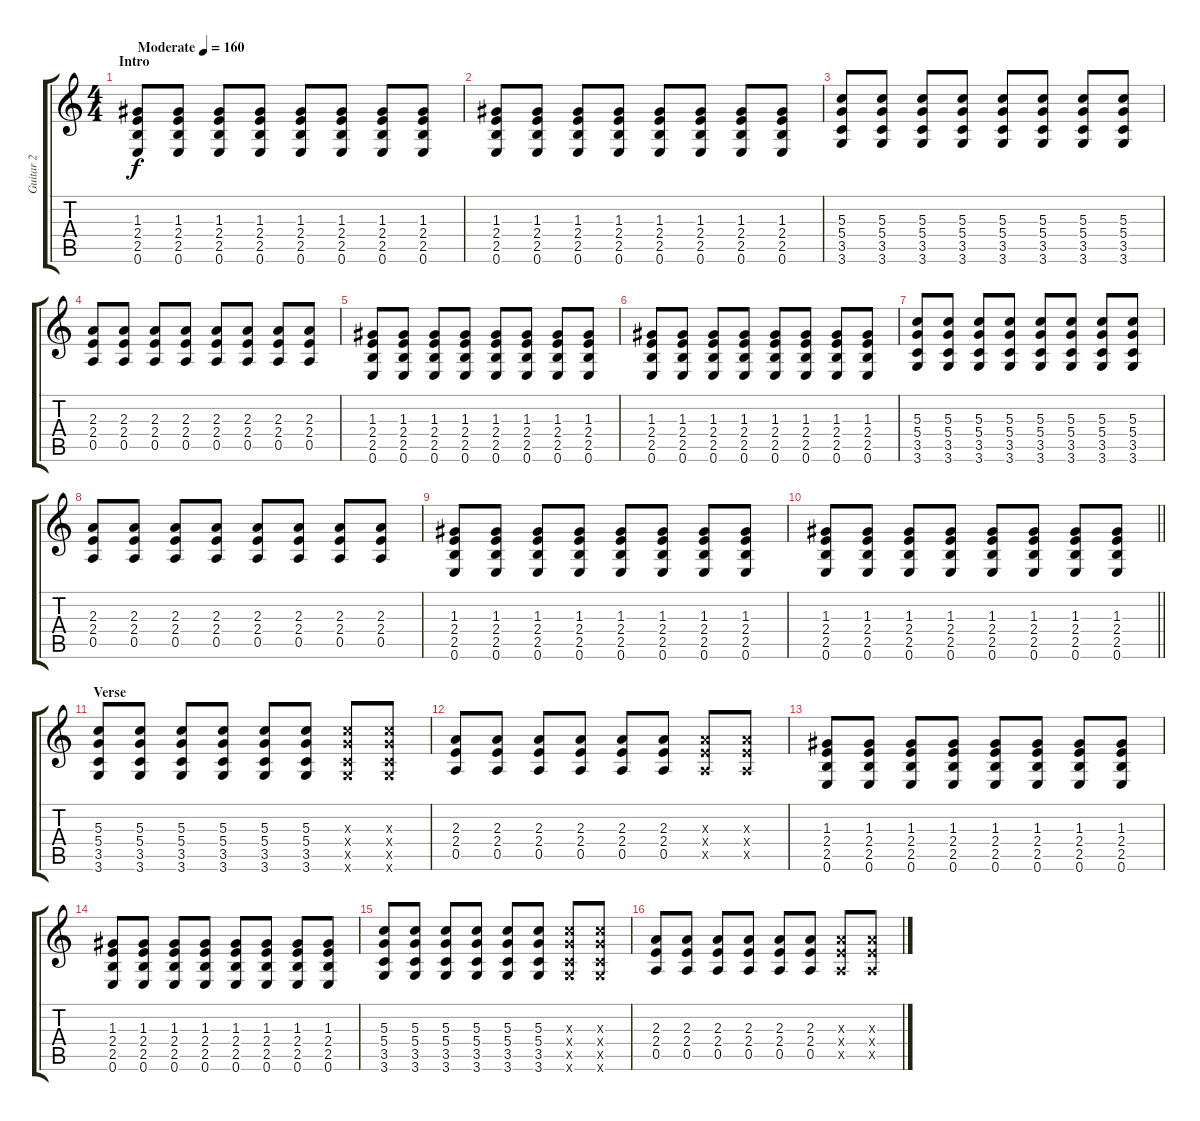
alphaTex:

\track ("Guitar 2" "Guitar 2") {instrument overdrivenguitar}
\staff {score tabs}
\tuning (E4 B3 G3 D3 A2 E2) {hide}
\ts (4 4)
\section ("" "Intro")
\tempo (160 "Moderate")
\clef g2
\ks c
(1.3 2.4 2.5 0.6).8{dy f instrument overdrivenguitar} (1.3 2.4 2.5 0.6).8 (1.3 2.4 2.5 0.6).8 (1.3 2.4 2.5 0.6).8 (1.3 2.4 2.5 0.6).8 (1.3 2.4 2.5 0.6).8 (1.3 2.4 2.5 0.6).8 (1.3 2.4 2.5 0.6).8 |
(1.3 2.4 2.5 0.6).8 (1.3 2.4 2.5 0.6).8 (1.3 2.4 2.5 0.6).8 (1.3 2.4 2.5 0.6).8 (1.3 2.4 2.5 0.6).8 (1.3 2.4 2.5 0.6).8 (1.3 2.4 2.5 0.6).8 (1.3 2.4 2.5 0.6).8 |
(5.3 5.4 3.5 3.6).8 (5.3 5.4 3.5 3.6).8 (5.3 5.4 3.5 3.6).8 (5.3 5.4 3.5 3.6).8 (5.3 5.4 3.5 3.6).8 (5.3 5.4 3.5 3.6).8 (5.3 5.4 3.5 3.6).8 (5.3 5.4 3.5 3.6).8 |
(2.3 2.4 0.5).8 (2.3 2.4 0.5).8 (2.3 2.4 0.5).8 (2.3 2.4 0.5).8 (2.3 2.4 0.5).8 (2.3 2.4 0.5).8 (2.3 2.4 0.5).8 (2.3 2.4 0.5).8 |
(1.3 2.4 2.5 0.6).8 (1.3 2.4 2.5 0.6).8 (1.3 2.4 2.5 0.6).8 (1.3 2.4 2.5 0.6).8 (1.3 2.4 2.5 0.6).8 (1.3 2.4 2.5 0.6).8 (1.3 2.4 2.5 0.6).8 (1.3 2.4 2.5 0.6).8 |
(1.3 2.4 2.5 0.6).8 (1.3 2.4 2.5 0.6).8 (1.3 2.4 2.5 0.6).8 (1.3 2.4 2.5 0.6).8 (1.3 2.4 2.5 0.6).8 (1.3 2.4 2.5 0.6).8 (1.3 2.4 2.5 0.6).8 (1.3 2.4 2.5 0.6).8 |
(5.3 5.4 3.5 3.6).8 (5.3 5.4 3.5 3.6).8 (5.3 5.4 3.5 3.6).8 (5.3 5.4 3.5 3.6).8 (5.3 5.4 3.5 3.6).8 (5.3 5.4 3.5 3.6).8 (5.3 5.4 3.5 3.6).8 (5.3 5.4 3.5 3.6).8 |
(2.3 2.4 0.5).8 (2.3 2.4 0.5).8 (2.3 2.4 0.5).8 (2.3 2.4 0.5).8 (2.3 2.4 0.5).8 (2.3 2.4 0.5).8 (2.3 2.4 0.5).8 (2.3 2.4 0.5).8 |
(1.3 2.4 2.5 0.6).8 (1.3 2.4 2.5 0.6).8 (1.3 2.4 2.5 0.6).8 (1.3 2.4 2.5 0.6).8 (1.3 2.4 2.5 0.6).8 (1.3 2.4 2.5 0.6).8 (1.3 2.4 2.5 0.6).8 (1.3 2.4 2.5 0.6).8 |
\barLineRight lightlight
(1.3 2.4 2.5 0.6).8 (1.3 2.4 2.5 0.6).8 (1.3 2.4 2.5 0.6).8 (1.3 2.4 2.5 0.6).8 (1.3 2.4 2.5 0.6).8 (1.3 2.4 2.5 0.6).8 (1.3 2.4 2.5 0.6).8 (1.3 2.4 2.5 0.6).8 |
\section ("" "Verse")
(5.3 5.4 3.5 3.6).8 (5.3 5.4 3.5 3.6).8 (5.3 5.4 3.5 3.6).8 (5.3 5.4 3.5 3.6).8 (5.3 5.4 3.5 3.6).8 (5.3 5.4 3.5 3.6).8 (5.3{x} 5.4{x} 3.5{x} 3.6{x}).8 (5.3{x} 5.4{x} 3.5{x} 3.6{x}).8 |
(2.3 2.4 0.5).8 (2.3 2.4 0.5).8 (2.3 2.4 0.5).8 (2.3 2.4 0.5).8 (2.3 2.4 0.5).8 (2.3 2.4 0.5).8 (2.3{x} 2.4{x} 0.5{x}).8 (2.3{x} 2.4{x} 0.5{x}).8 |
(1.3 2.4 2.5 0.6).8 (1.3 2.4 2.5 0.6).8 (1.3 2.4 2.5 0.6).8 (1.3 2.4 2.5 0.6).8 (1.3 2.4 2.5 0.6).8 (1.3 2.4 2.5 0.6).8 (1.3 2.4 2.5 0.6).8 (1.3 2.4 2.5 0.6).8 |
(1.3 2.4 2.5 0.6).8 (1.3 2.4 2.5 0.6).8 (1.3 2.4 2.5 0.6).8 (1.3 2.4 2.5 0.6).8 (1.3 2.4 2.5 0.6).8 (1.3 2.4 2.5 0.6).8 (1.3 2.4 2.5 0.6).8 (1.3 2.4 2.5 0.6).8 |
(5.3 5.4 3.5 3.6).8 (5.3 5.4 3.5 3.6).8 (5.3 5.4 3.5 3.6).8 (5.3 5.4 3.5 3.6).8 (5.3 5.4 3.5 3.6).8 (5.3 5.4 3.5 3.6).8 (5.3{x} 5.4{x} 3.5{x} 3.6{x}).8 (5.3{x} 5.4{x} 3.5{x} 3.6{x}).8 |
(2.3 2.4 0.5).8 (2.3 2.4 0.5).8 (2.3 2.4 0.5).8 (2.3 2.4 0.5).8 (2.3 2.4 0.5).8 (2.3 2.4 0.5).8 (2.3{x} 2.4{x} 0.5{x}).8 (2.3{x} 2.4{x} 0.5{x}).8
